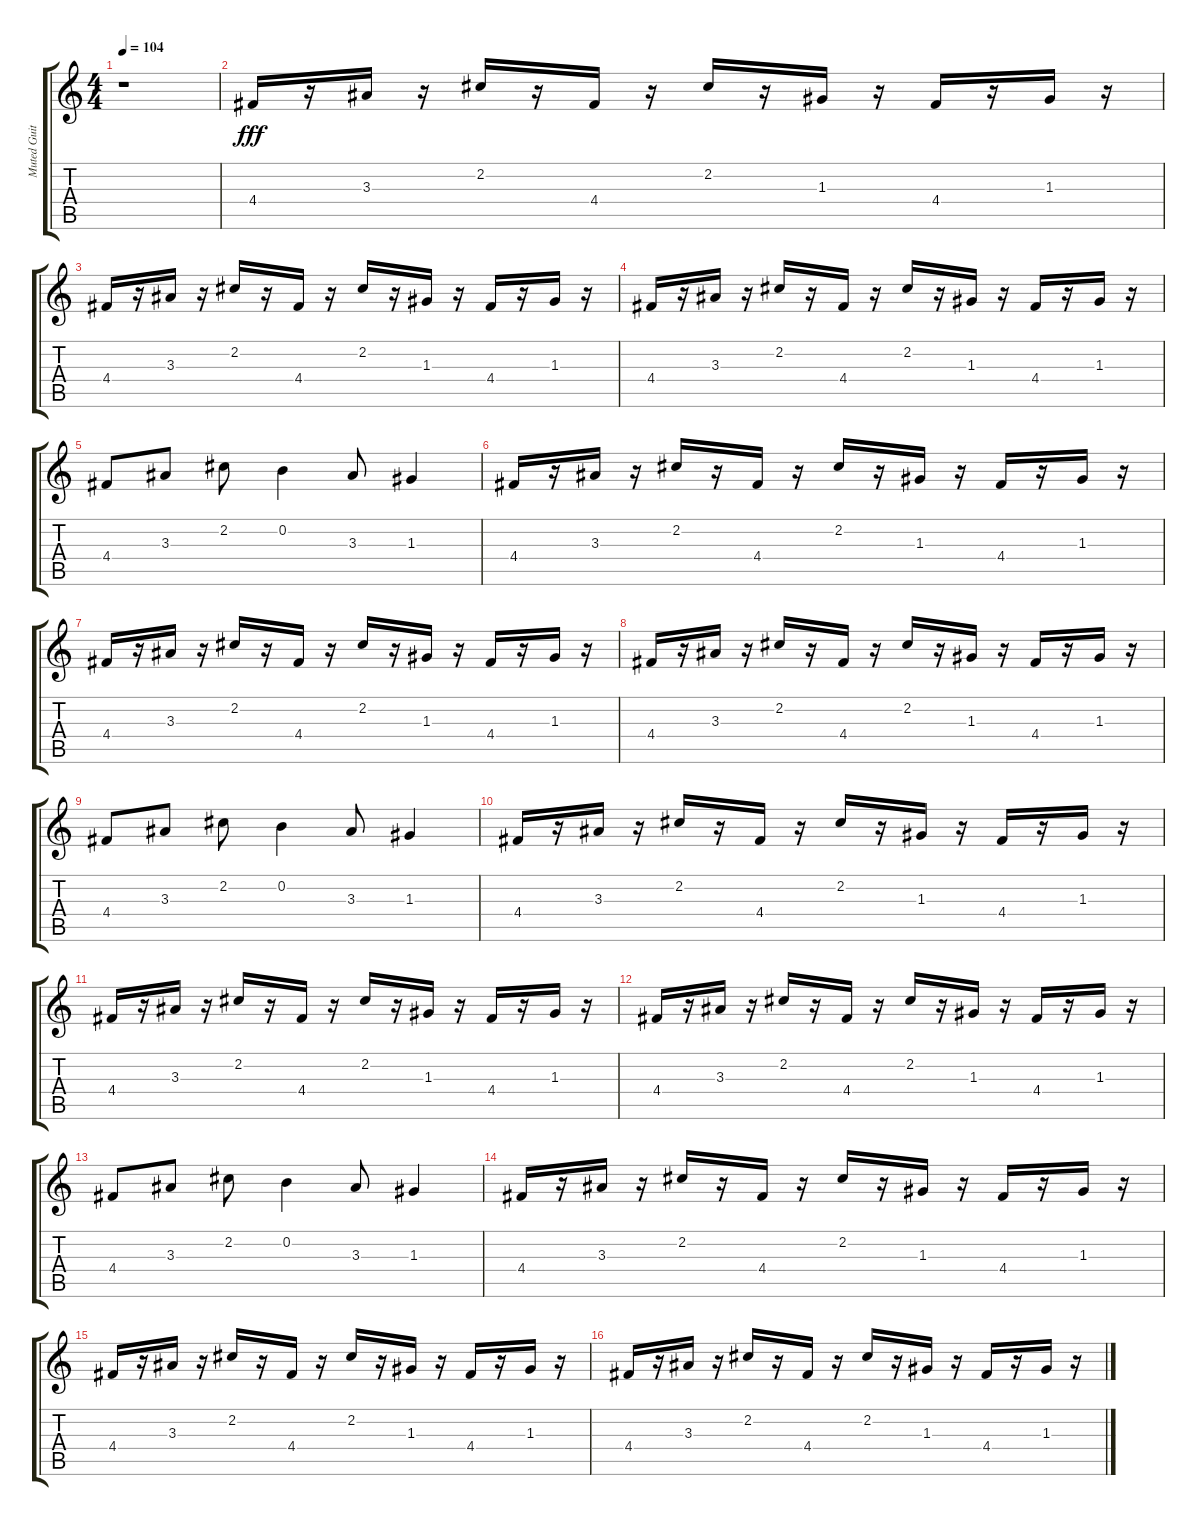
\track ("Muted Guitar" "Muted Guit") {instrument electricguitarmuted}
\staff {score tabs}
\tuning (E4 B3 G3 D3 A2 E2) {hide}
\ts (4 4)
\tempo 104
\clef g2
\ks c
r.1{dy fff instrument electricguitarmuted} |
4.4.16 r.16 3.3.16 r.16 2.2.16 r.16 4.4.16 r.16 2.2.16 r.16 1.3.16 r.16 4.4.16 r.16 1.3.16 r.16 |
4.4.16 r.16 3.3.16 r.16 2.2.16 r.16 4.4.16 r.16 2.2.16 r.16 1.3.16 r.16 4.4.16 r.16 1.3.16 r.16 |
4.4.16 r.16 3.3.16 r.16 2.2.16 r.16 4.4.16 r.16 2.2.16 r.16 1.3.16 r.16 4.4.16 r.16 1.3.16 r.16 |
4.4.8 3.3.8 2.2.8 0.2.4 3.3.8 1.3.4 |
4.4.16 r.16 3.3.16 r.16 2.2.16 r.16 4.4.16 r.16 2.2.16 r.16 1.3.16 r.16 4.4.16 r.16 1.3.16 r.16 |
4.4.16 r.16 3.3.16 r.16 2.2.16 r.16 4.4.16 r.16 2.2.16 r.16 1.3.16 r.16 4.4.16 r.16 1.3.16 r.16 |
4.4.16 r.16 3.3.16 r.16 2.2.16 r.16 4.4.16 r.16 2.2.16 r.16 1.3.16 r.16 4.4.16 r.16 1.3.16 r.16 |
4.4.8 3.3.8 2.2.8 0.2.4 3.3.8 1.3.4 |
4.4.16{volume 16} r.16 3.3.16 r.16 2.2.16 r.16 4.4.16 r.16 2.2.16 r.16 1.3.16 r.16 4.4.16 r.16 1.3.16 r.16 |
4.4.16 r.16 3.3.16 r.16 2.2.16 r.16 4.4.16 r.16 2.2.16 r.16 1.3.16 r.16 4.4.16 r.16 1.3.16 r.16 |
4.4.16 r.16 3.3.16 r.16 2.2.16 r.16 4.4.16 r.16 2.2.16 r.16 1.3.16 r.16 4.4.16 r.16 1.3.16 r.16 |
4.4.8 3.3.8 2.2.8 0.2.4 3.3.8 1.3.4 |
4.4.16 r.16 3.3.16 r.16 2.2.16 r.16 4.4.16 r.16 2.2.16 r.16 1.3.16 r.16 4.4.16 r.16 1.3.16 r.16 |
4.4.16 r.16 3.3.16 r.16 2.2.16 r.16 4.4.16 r.16 2.2.16 r.16 1.3.16 r.16 4.4.16 r.16 1.3.16 r.16 |
4.4.16 r.16 3.3.16 r.16 2.2.16 r.16 4.4.16 r.16 2.2.16 r.16 1.3.16 r.16 4.4.16 r.16 1.3.16 r.16
